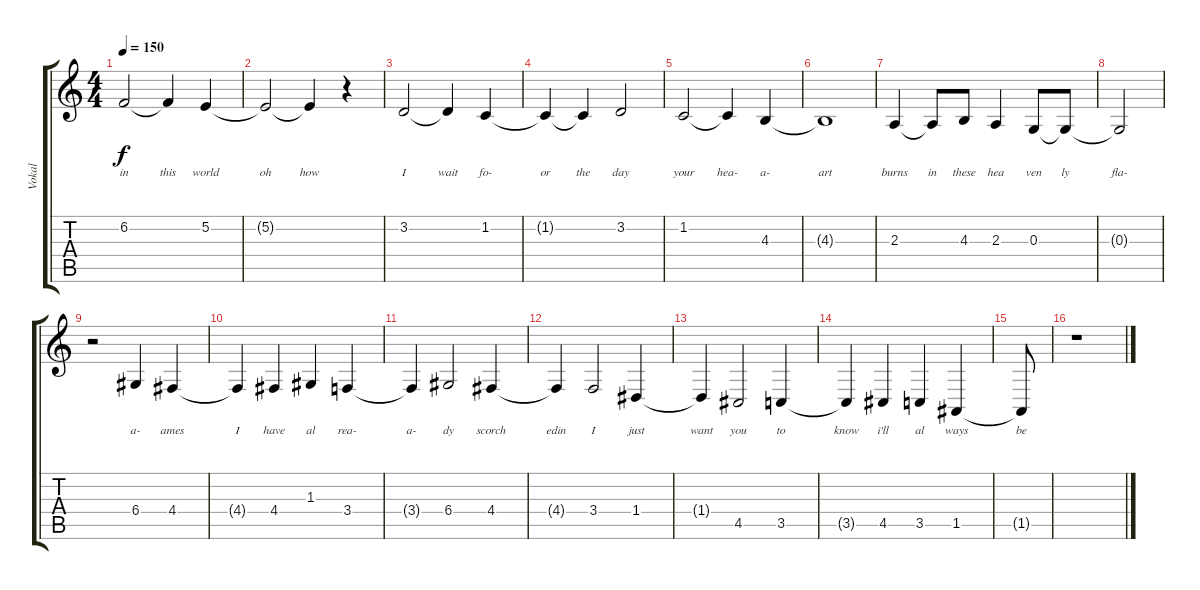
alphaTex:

\track ("Vokal" "Vokal") {instrument fx4atmosphere}
\staff {score tabs}
\tuning (E4 B3 G3 D3 A2 E2) {hide}
\ts (4 4)
\tempo 150
\clef g2
\ks c
6.2.2{lyrics (0 "in") lyrics (1 "") lyrics (2 "") lyrics (3 "") lyrics (4 "") dy f} 6.2{t}.4{lyrics (0 "this") lyrics (1 "") lyrics (2 "") lyrics (3 "") lyrics (4 "")} 5.2.4{lyrics (0 "world") lyrics (1 "") lyrics (2 "") lyrics (3 "") lyrics (4 "")} |
5.2{t}.2{lyrics (0 "oh") lyrics (1 "") lyrics (2 "") lyrics (3 "") lyrics (4 "")} 5.2{t}.4{lyrics (0 "how") lyrics (1 "") lyrics (2 "") lyrics (3 "") lyrics (4 "")} r.4 |
3.2.2{lyrics (0 "I") lyrics (1 "") lyrics (2 "") lyrics (3 "") lyrics (4 "")} 3.2{t}.4{lyrics (0 "wait") lyrics (1 "") lyrics (2 "") lyrics (3 "") lyrics (4 "")} 1.2.4{lyrics (0 "fo-") lyrics (1 "") lyrics (2 "") lyrics (3 "") lyrics (4 "")} |
1.2{t}.4{lyrics (0 "or") lyrics (1 "") lyrics (2 "") lyrics (3 "") lyrics (4 "")} 1.2{t}.4{lyrics (0 "the") lyrics (1 "") lyrics (2 "") lyrics (3 "") lyrics (4 "")} 3.2.2{lyrics (0 "day") lyrics (1 "") lyrics (2 "") lyrics (3 "") lyrics (4 "")} |
1.2.2{lyrics (0 "your") lyrics (1 "") lyrics (2 "") lyrics (3 "") lyrics (4 "")} 1.2{t}.4{lyrics (0 "hea-") lyrics (1 "") lyrics (2 "") lyrics (3 "") lyrics (4 "")} 4.3.4{lyrics (0 "a-") lyrics (1 "") lyrics (2 "") lyrics (3 "") lyrics (4 "")} |
4.3{t}.1{lyrics (0 "art") lyrics (1 "") lyrics (2 "") lyrics (3 "") lyrics (4 "")} |
2.3.4{lyrics (0 "burns") lyrics (1 "") lyrics (2 "") lyrics (3 "") lyrics (4 "")} 2.3{t}.8{lyrics (0 "in") lyrics (1 "") lyrics (2 "") lyrics (3 "") lyrics (4 "")} 4.3.8{lyrics (0 "these") lyrics (1 "") lyrics (2 "") lyrics (3 "") lyrics (4 "")} 2.3.4{lyrics (0 "hea") lyrics (1 "") lyrics (2 "") lyrics (3 "") lyrics (4 "")} 0.3.8{lyrics (0 "ven") lyrics (1 "") lyrics (2 "") lyrics (3 "") lyrics (4 "")} 0.3{t}.8{lyrics (0 "ly") lyrics (1 "") lyrics (2 "") lyrics (3 "") lyrics (4 "")} |
0.3{t}.2{lyrics (0 "fla-") lyrics (1 "") lyrics (2 "") lyrics (3 "") lyrics (4 "")} |
r.2{balance 16} 6.4.4{lyrics (0 "a-") lyrics (1 "") lyrics (2 "") lyrics (3 "") lyrics (4 "")} 4.4.4{lyrics (0 "ames") lyrics (1 "") lyrics (2 "") lyrics (3 "") lyrics (4 "")} |
4.4{t}.4{lyrics (0 "I") lyrics (1 "") lyrics (2 "") lyrics (3 "") lyrics (4 "")} 4.4.4{lyrics (0 "have") lyrics (1 "") lyrics (2 "") lyrics (3 "") lyrics (4 "")} 1.3.4{lyrics (0 "al") lyrics (1 "") lyrics (2 "") lyrics (3 "") lyrics (4 "")} 3.4.4{lyrics (0 "rea-") lyrics (1 "") lyrics (2 "") lyrics (3 "") lyrics (4 "")} |
3.4{t}.4{lyrics (0 "a-") lyrics (1 "") lyrics (2 "") lyrics (3 "") lyrics (4 "")} 6.4.2{lyrics (0 "dy") lyrics (1 "") lyrics (2 "") lyrics (3 "") lyrics (4 "")} 4.4.4{lyrics (0 "scorch") lyrics (1 "") lyrics (2 "") lyrics (3 "") lyrics (4 "")} |
4.4{t}.4{lyrics (0 "edin") lyrics (1 "") lyrics (2 "") lyrics (3 "") lyrics (4 "")} 3.4.2{lyrics (0 "I") lyrics (1 "") lyrics (2 "") lyrics (3 "") lyrics (4 "")} 1.4.4{lyrics (0 "just") lyrics (1 "") lyrics (2 "") lyrics (3 "") lyrics (4 "")} |
1.4{t}.4{lyrics (0 "want") lyrics (1 "") lyrics (2 "") lyrics (3 "") lyrics (4 "")} 4.5.2{lyrics (0 "you") lyrics (1 "") lyrics (2 "") lyrics (3 "") lyrics (4 "")} 3.5.4{lyrics (0 "to") lyrics (1 "") lyrics (2 "") lyrics (3 "") lyrics (4 "")} |
3.5{t}.4{lyrics (0 "know") lyrics (1 "") lyrics (2 "") lyrics (3 "") lyrics (4 "")} 4.5.4{lyrics (0 "i'll") lyrics (1 "") lyrics (2 "") lyrics (3 "") lyrics (4 "")} 3.5.4{lyrics (0 "al") lyrics (1 "") lyrics (2 "") lyrics (3 "") lyrics (4 "")} 1.5.4{lyrics (0 "ways") lyrics (1 "") lyrics (2 "") lyrics (3 "") lyrics (4 "")} |
1.5{t}.8{lyrics (0 "be") lyrics (1 "") lyrics (2 "") lyrics (3 "") lyrics (4 "")} |
r.1
